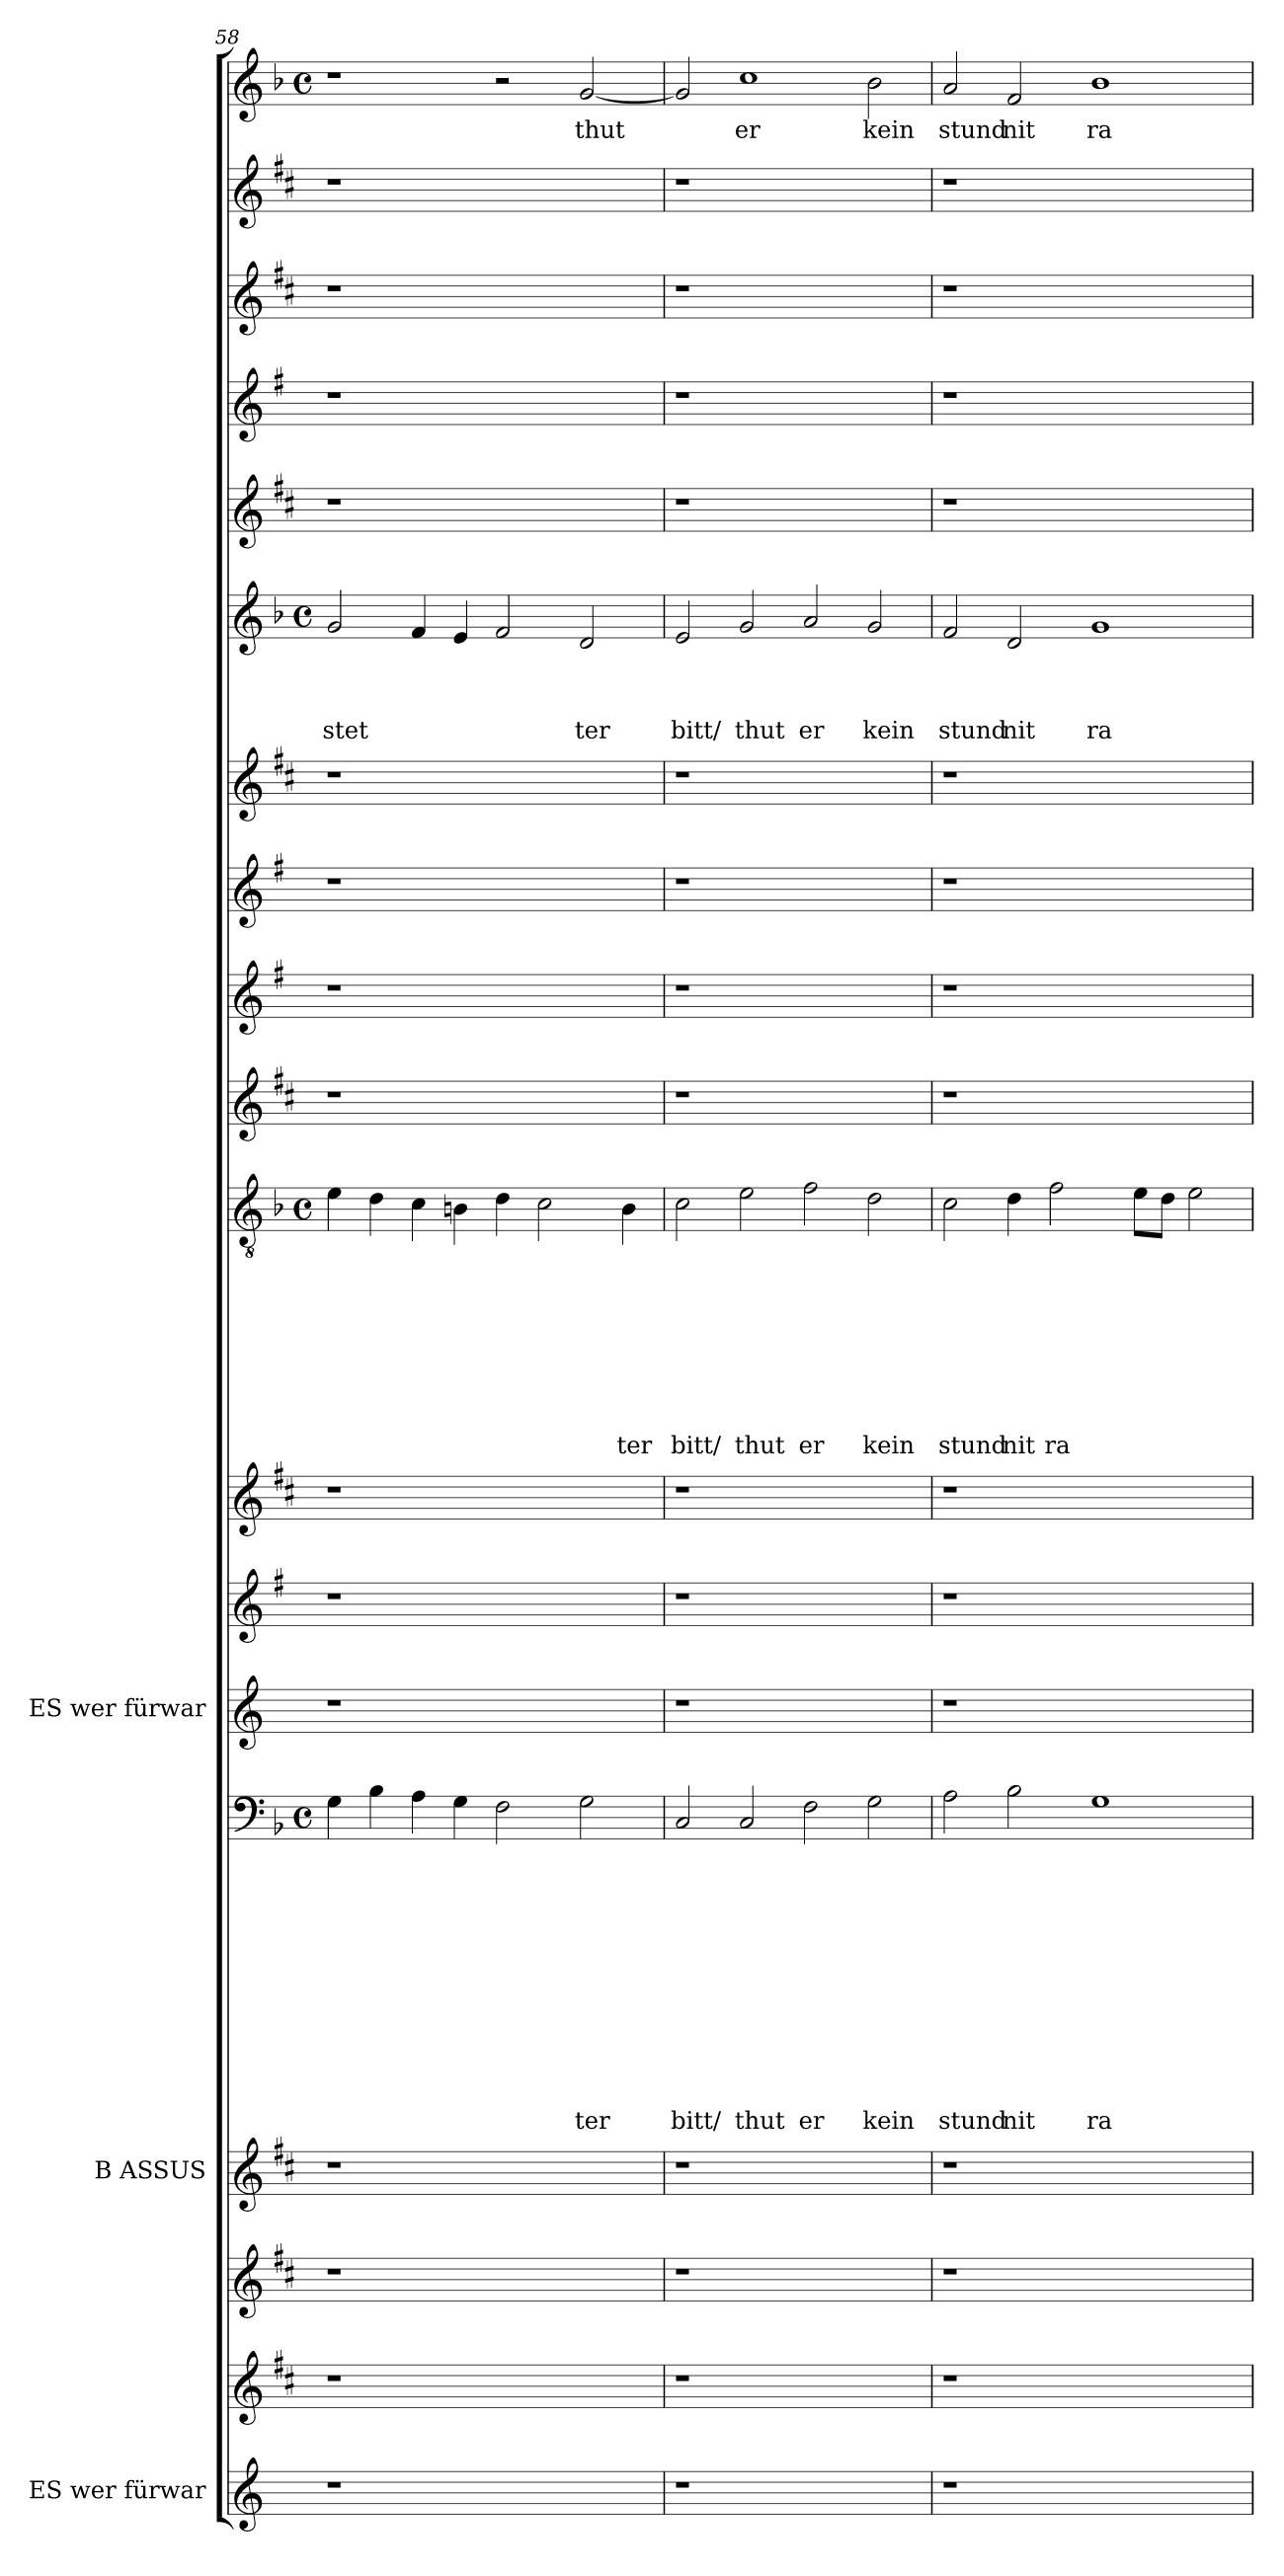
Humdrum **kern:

**kern	**kern	**kern	**kern	**kern	**text	**text	**text	**text	**text	**text	**text	**text	**text	**text	**text	**text	**kern	**kern	**kern	**kern	**text	**text	**text	**text	**text	**text	**text	**text	**text	**kern	**kern	**kern	**kern	**kern	**text	**text	**text	**text	**kern	**kern	**kern	**kern	**kern	**text
*part19	*part18	*part17	*part16	*part15	*part15	*part15	*part15	*part15	*part15	*part15	*part15	*part15	*part15	*part15	*part15	*part15	*part14	*part13	*part12	*part11	*part11	*part11	*part11	*part11	*part11	*part11	*part11	*part11	*part11	*part10	*part9	*part8	*part7	*part6	*part6	*part6	*part6	*part6	*part5	*part4	*part3	*part2	*part1	*part1
*staff19	*staff18	*staff17	*staff16	*staff15	*staff15	*staff15	*staff15	*staff15	*staff15	*staff15	*staff15	*staff15	*staff15	*staff15	*staff15	*staff15	*staff14	*staff13	*staff12	*staff11	*staff11	*staff11	*staff11	*staff11	*staff11	*staff11	*staff11	*staff11	*staff11	*staff10	*staff9	*staff8	*staff7	*staff6	*staff6	*staff6	*staff6	*staff6	*staff5	*staff4	*staff3	*staff2	*staff1	*staff1
*I"ES wer fürwar	*	*	*I"B ASSUS	*	*	*	*	*	*	*	*	*	*	*	*	*	*I"ES wer fürwar	*	*	*	*	*	*	*	*	*	*	*	*	*	*	*	*	*	*	*	*	*	*	*	*	*	*	*
*clefG2	*clefG2	*clefG2	*clefG2	*clefF4	*	*	*	*	*	*	*	*	*	*	*	*	*clefG2	*clefG2	*clefG2	*clefGv2	*	*	*	*	*	*	*	*	*	*clefG2	*clefG2	*clefG2	*clefG2	*clefG2	*	*	*	*	*clefG2	*clefG2	*clefG2	*clefG2	*clefG2	*
*	*ITrd1c2	*ITrd1c2	*ITrd1c2	*ITrd-3c-5	*	*	*	*	*	*	*	*	*	*	*	*	*	*ITrd-3c-5	*ITrd1c2	*ITrd-3c-5	*	*	*	*	*	*	*	*	*	*ITrd1c2	*ITrd-3c-5	*ITrd-3c-5	*ITrd1c2	*ITrd-3c-5	*	*	*	*	*ITrd1c2	*ITrd-3c-5	*ITrd1c2	*ITrd1c2	*ITrd-3c-5	*
*k[]	*k[]	*k[]	*k[]	*k[b-e-]	*	*	*	*	*	*	*	*	*	*	*	*	*k[]	*k[]	*k[]	*k[b-e-]	*	*	*	*	*	*	*	*	*	*k[]	*k[]	*k[]	*k[]	*k[b-e-]	*	*	*	*	*k[]	*k[]	*k[]	*k[]	*k[b-e-]	*
*C:	*C:	*C:	*C:	*B-:	*	*	*	*	*	*	*	*	*	*	*	*	*C:	*C:	*C:	*B-:	*	*	*	*	*	*	*	*	*	*C:	*C:	*C:	*C:	*B-:	*	*	*	*	*C:	*C:	*C:	*C:	*B-:	*
*	*	*	*	*M4/4	*	*	*	*	*	*	*	*	*	*	*	*	*	*	*	*M4/4	*	*	*	*	*	*	*	*	*	*	*	*	*	*M4/4	*	*	*	*	*	*	*	*	*M4/4	*
*	*	*	*	*met(c)	*	*	*	*	*	*	*	*	*	*	*	*	*	*	*	*met(c)	*	*	*	*	*	*	*	*	*	*	*	*	*	*met(c)	*	*	*	*	*	*	*	*	*met(c)	*
=58	=58	=58	=58	=58	=58	=58	=58	=58	=58	=58	=58	=58	=58	=58	=58	=58	=58	=58	=58	=58	=58	=58	=58	=58	=58	=58	=58	=58	=58	=58	=58	=58	=58	=58	=58	=58	=58	=58	=58	=58	=58	=58	=58	=58
!	!	!	!	!	!	!	!	!	!	!	!	!	!	!	!	!	!	!	!	!	!	!	!	!	!	!	!	!	!	!	!	!	!	!	!	!	!	!LO:LY:b	!	!	!	!	!	!
1r	1r	1r	1r	4c\	.	.	.	.	.	.	.	.	.	.	.	.	1r	1r	1r	4a\	.	.	.	.	.	.	.	.	.	1r	1r	1r	1r	2cc/	.	.	.	stet	1r	1r	1r	1r	1r	.
.	.	.	.	4e-\	.	.	.	.	.	.	.	.	.	.	.	.	.	.	.	4g\	.	.	.	.	.	.	.	.	.	.	.	.	.	.	.	.	.	.	.	.	.	.	.	.
.	.	.	.	4d\	.	.	.	.	.	.	.	.	.	.	.	.	.	.	.	4f\	.	.	.	.	.	.	.	.	.	.	.	.	.	4b-/	.	.	.	.	.	.	.	.	.	.
.	.	.	.	4c\	.	.	.	.	.	.	.	.	.	.	.	.	.	.	.	4en\	.	.	.	.	.	.	.	.	.	.	.	.	.	4a/	.	.	.	.	.	.	.	.	.	.
1ryy	1ryy	1ryy	1ryy	2B-\	.	.	.	.	.	.	.	.	.	.	.	.	1ryy	1ryy	1ryy	4g\	.	.	.	.	.	.	.	.	.	1ryy	1ryy	1ryy	1ryy	2b-/	.	.	.	.	1ryy	1ryy	1ryy	1ryy	2r	.
.	.	.	.	.	.	.	.	.	.	.	.	.	.	.	.	.	.	.	.	2f\	.	.	.	.	.	.	.	.	.	.	.	.	.	.	.	.	.	.	.	.	.	.	.	.
!	!	!	!	!	!	!	!	!	!	!	!	!	!	!	!	!LO:LY:b	!	!	!	!	!	!	!	!	!	!	!	!	!	!	!	!	!	!	!	!	!	!LO:LY:b	!	!	!	!	!	!LO:LY:b
.	.	.	.	2c\	.	.	.	.	.	.	.	.	.	.	.	ter	.	.	.	.	.	.	.	.	.	.	.	.	.	.	.	.	.	2g/	.	.	.	ter	.	.	.	.	[<2cc/	thut
!	!	!	!	!	!	!	!	!	!	!	!	!	!	!	!	!	!	!	!	!	!	!	!	!	!	!	!	!	!LO:LY:b	!	!	!	!	!	!	!	!	!	!	!	!	!	!	!
.	.	.	.	.	.	.	.	.	.	.	.	.	.	.	.	.	.	.	.	4e\	.	.	.	.	.	.	.	.	ter	.	.	.	.	.	.	.	.	.	.	.	.	.	.	.
=59	=59	=59	=59	=59	=59	=59	=59	=59	=59	=59	=59	=59	=59	=59	=59	=59	=59	=59	=59	=59	=59	=59	=59	=59	=59	=59	=59	=59	=59	=59	=59	=59	=59	=59	=59	=59	=59	=59	=59	=59	=59	=59	=59	=59
!	!	!	!	!	!	!	!	!	!	!	!	!	!	!	!	!LO:LY:b	!	!	!	!	!	!	!	!	!	!	!	!	!LO:LY:b	!	!	!	!	!	!	!	!	!LO:LY:b	!	!	!	!	!	!
1r	1r	1r	1r	2F/	.	.	.	.	.	.	.	.	.	.	.	bitt/	1r	1r	1r	2f\	.	.	.	.	.	.	.	.	bitt/	1r	1r	1r	1r	2a/	.	.	.	bitt/	1r	1r	1r	1r	2cc/]	.
!	!	!	!	!	!	!	!	!	!	!	!	!	!	!	!	!LO:LY:b	!	!	!	!	!	!	!	!	!	!	!	!	!LO:LY:b	!	!	!	!	!	!	!	!	!LO:LY:b	!	!	!	!	!	!LO:LY:b
.	.	.	.	2F/	.	.	.	.	.	.	.	.	.	.	.	thut	.	.	.	2a\	.	.	.	.	.	.	.	.	thut	.	.	.	.	2cc/	.	.	.	thut	.	.	.	.	1ff	er
!	!	!	!	!	!	!	!	!	!	!	!	!	!	!	!	!LO:LY:b	!	!	!	!	!	!	!	!	!	!	!	!	!LO:LY:b	!	!	!	!	!	!	!	!	!LO:LY:b	!	!	!	!	!	!
1ryy	1ryy	1ryy	1ryy	2B-\	.	.	.	.	.	.	.	.	.	.	.	er	1ryy	1ryy	1ryy	2b-\	.	.	.	.	.	.	.	.	er	1ryy	1ryy	1ryy	1ryy	2dd/	.	.	.	er	1ryy	1ryy	1ryy	1ryy	.	.
!	!	!	!	!	!	!	!	!	!	!	!	!	!	!	!	!LO:LY:b	!	!	!	!	!	!	!	!	!	!	!	!	!LO:LY:b	!	!	!	!	!	!	!	!	!LO:LY:b	!	!	!	!	!	!LO:LY:b
.	.	.	.	2c\	.	.	.	.	.	.	.	.	.	.	.	kein	.	.	.	2g\	.	.	.	.	.	.	.	.	kein	.	.	.	.	2cc/	.	.	.	kein	.	.	.	.	2ee-\	kein
!!LO:LB:g=z
=60	=60	=60	=60	=60	=60	=60	=60	=60	=60	=60	=60	=60	=60	=60	=60	=60	=60	=60	=60	=60	=60	=60	=60	=60	=60	=60	=60	=60	=60	=60	=60	=60	=60	=60	=60	=60	=60	=60	=60	=60	=60	=60	=60	=60
!	!	!	!	!	!	!	!	!	!	!	!	!	!	!	!	!LO:LY:b	!	!	!	!	!	!	!	!	!	!	!	!	!LO:LY:b	!	!	!	!	!	!	!	!	!LO:LY:b	!	!	!	!	!	!LO:LY:b
1r	1r	1r	1r	2d\	.	.	.	.	.	.	.	.	.	.	.	stund	1r	1r	1r	2f\	.	.	.	.	.	.	.	.	stund	1r	1r	1r	1r	2b-/	.	.	.	stund	1r	1r	1r	1r	2dd/	stund
!	!	!	!	!	!	!	!	!	!	!	!	!	!	!	!	!LO:LY:b	!	!	!	!	!	!	!	!	!	!	!	!	!LO:LY:b	!	!	!	!	!	!	!	!	!LO:LY:b	!	!	!	!	!	!LO:LY:b
.	.	.	.	2e-\	.	.	.	.	.	.	.	.	.	.	.	nit	.	.	.	4g\	.	.	.	.	.	.	.	.	nit	.	.	.	.	2g/	.	.	.	nit	.	.	.	.	2b-/	nit
!	!	!	!	!	!	!	!	!	!	!	!	!	!	!	!	!	!	!	!	!	!	!	!	!	!	!	!	!	!LO:LY:b	!	!	!	!	!	!	!	!	!	!	!	!	!	!	!
.	.	.	.	.	.	.	.	.	.	.	.	.	.	.	.	.	.	.	.	2b-\	.	.	.	.	.	.	.	.	ra	.	.	.	.	.	.	.	.	.	.	.	.	.	.	.
!	!	!	!	!	!	!	!	!	!	!	!	!	!	!	!	!LO:LY:b	!	!	!	!	!	!	!	!	!	!	!	!	!	!	!	!	!	!	!	!	!	!LO:LY:b	!	!	!	!	!	!LO:LY:b
1ryy	1ryy	1ryy	1ryy	1c	.	.	.	.	.	.	.	.	.	.	.	ra-	1ryy	1ryy	1ryy	.	.	.	.	.	.	.	.	.	.	1ryy	1ryy	1ryy	1ryy	1cc	.	.	.	ra	1ryy	1ryy	1ryy	1ryy	1ee-	ra
.	.	.	.	.	.	.	.	.	.	.	.	.	.	.	.	.	.	.	.	8a\L	.	.	.	.	.	.	.	.	.	.	.	.	.	.	.	.	.	.	.	.	.	.	.	.
.	.	.	.	.	.	.	.	.	.	.	.	.	.	.	.	.	.	.	.	8g\J	.	.	.	.	.	.	.	.	.	.	.	.	.	.	.	.	.	.	.	.	.	.	.	.
.	.	.	.	.	.	.	.	.	.	.	.	.	.	.	.	.	.	.	.	2a\	.	.	.	.	.	.	.	.	.	.	.	.	.	.	.	.	.	.	.	.	.	.	.	.
=	=	=	=	=	=	=	=	=	=	=	=	=	=	=	=	=	=	=	=	=	=	=	=	=	=	=	=	=	=	=	=	=	=	=	=	=	=	=	=	=	=	=	=	=
*-	*-	*-	*-	*-	*-	*-	*-	*-	*-	*-	*-	*-	*-	*-	*-	*-	*-	*-	*-	*-	*-	*-	*-	*-	*-	*-	*-	*-	*-	*-	*-	*-	*-	*-	*-	*-	*-	*-	*-	*-	*-	*-	*-	*-
